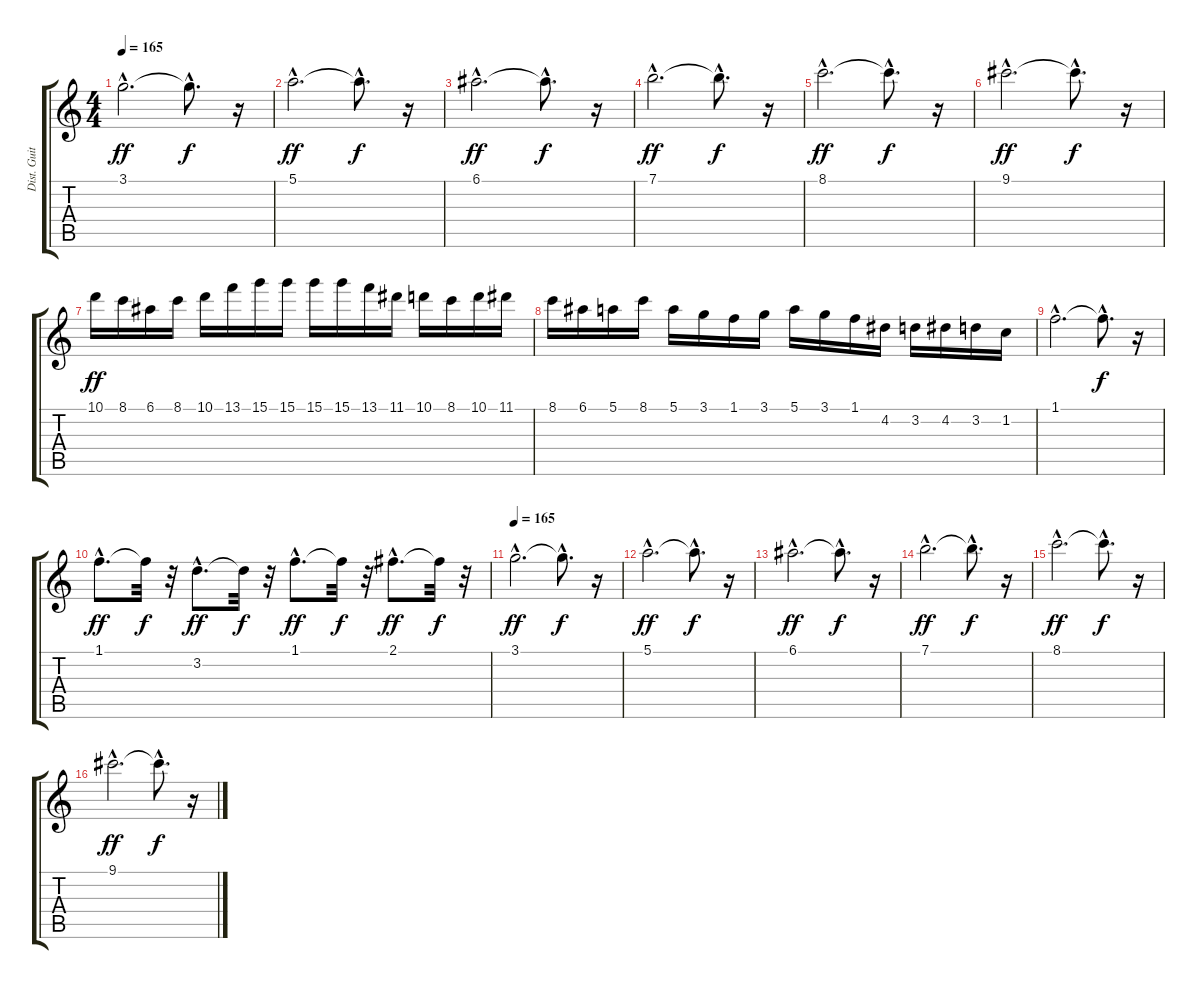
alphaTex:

\track ("Dist. Guitar 1" "Dist. Guit") {instrument distortionguitar}
\staff {score tabs}
\tuning (E4 B3 G3 D3 A2 E2) {hide}
\ts (4 4)
\tempo 165
\clef g2
\ks c
3.1{hac}.2{d dy ff instrument distortionguitar} 3.1{hac t}.8{d dy f} r.16 |
5.1{hac}.2{d dy ff} 5.1{hac t}.8{d dy f} r.16 |
6.1{hac}.2{d dy ff} 6.1{hac t}.8{d dy f} r.16 |
7.1{hac}.2{d dy ff} 7.1{hac t}.8{d dy f} r.16 |
8.1{hac}.2{d dy ff} 8.1{hac t}.8{d dy f} r.16 |
9.1{hac}.2{d dy ff} 9.1{hac t}.8{d dy f} r.16 |
10.1.16{dy ff} 8.1.16 6.1.16 8.1.16 10.1.16 13.1.16 15.1.16 15.1.16 15.1.16 15.1.16 13.1.16 11.1.16 10.1.16 8.1.16 10.1.16 11.1.16 |
8.1.16 6.1.16 5.1.16 8.1.16 5.1.16 3.1.16 1.1.16 3.1.16 5.1.16 3.1.16 1.1.16 4.2.16 3.2.16 4.2.16 3.2.16 1.2.16 |
1.1{hac}.2{d} 1.1{hac t}.8{d dy f} r.16 |
1.1{hac}.8{d dy ff} 1.1{t}.32{dy f} r.32 3.2{hac}.8{d dy ff} 3.2{t}.32{dy f} r.32 1.1{hac}.8{d dy ff} 1.1{t}.32{dy f} r.32 2.1{hac}.8{d dy ff} 2.1{t}.32{dy f} r.32 |
\tempo 165
3.1{hac}.2{d dy ff instrument distortionguitar} 3.1{hac t}.8{d dy f} r.16 |
5.1{hac}.2{d dy ff} 5.1{hac t}.8{d dy f} r.16 |
6.1{hac}.2{d dy ff} 6.1{hac t}.8{d dy f} r.16 |
7.1{hac}.2{d dy ff} 7.1{hac t}.8{d dy f} r.16 |
8.1{hac}.2{d dy ff} 8.1{hac t}.8{d dy f} r.16 |
9.1{hac}.2{d dy ff} 9.1{hac t}.8{d dy f} r.16
